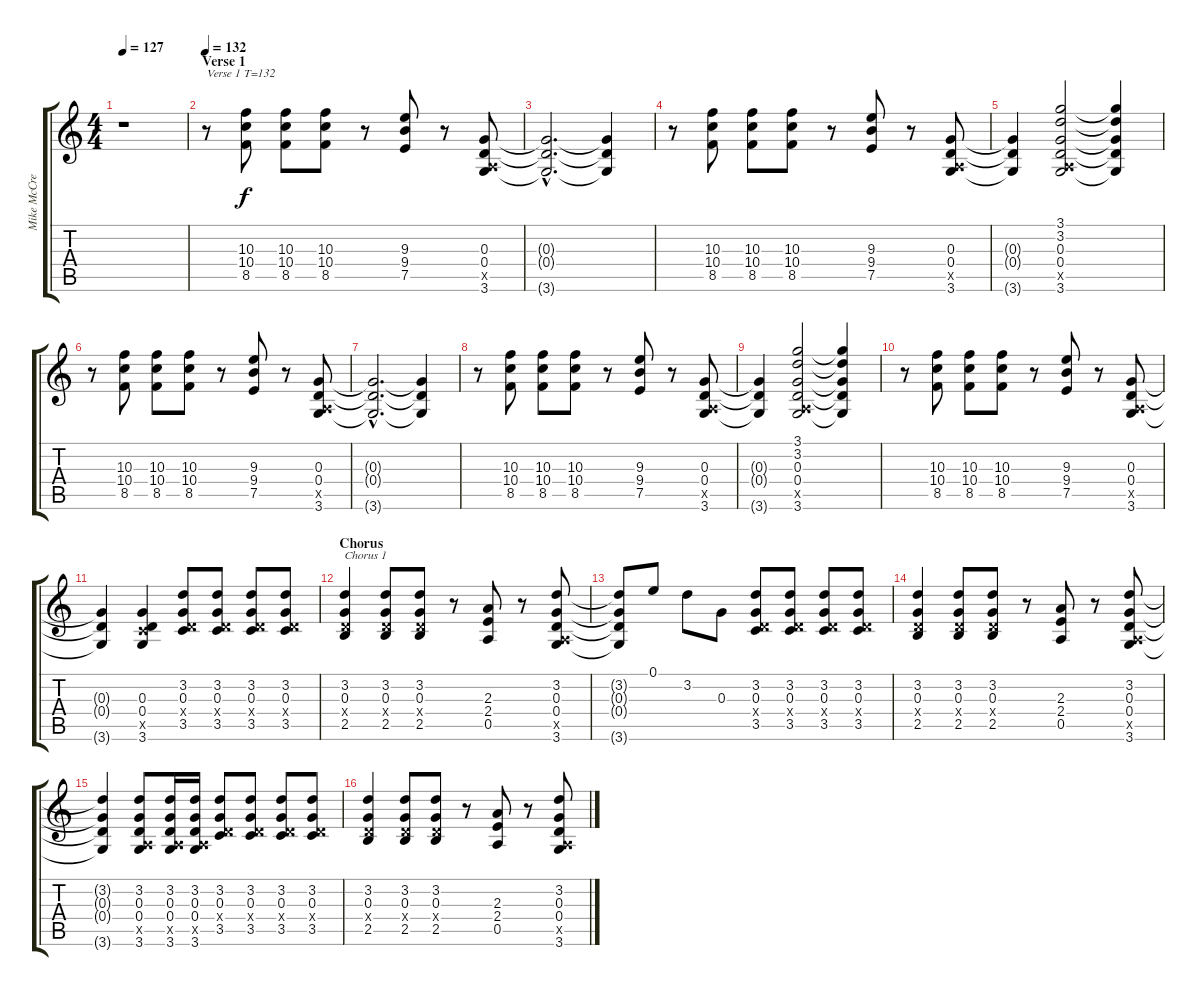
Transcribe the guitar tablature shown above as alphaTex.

\track ("Mike McCready" "Mike McCre") {instrument distortionguitar}
\staff {score tabs}
\tuning (E4 B3 G3 D3 A2 E2) {hide}
\ts (4 4)
\tempo 127
\clef g2
\ks c
r.1{dy f} |
\section ("" "Verse 1")
\tempo 132
r.8{txt "Verse 1 T=132"} (10.3 10.4 8.5).8 (10.3 10.4 8.5).8 (10.3 10.4 8.5).8 r.8 (9.3 9.4 7.5).8 r.8 (0.3 0.4 0.5{x} 3.6).8 |
(0.3{hac t} 0.4{hac t} 3.6{hac t}).2{d} (0.3{t} 0.4{t} 3.6{t}).4 |
r.8 (10.3 10.4 8.5).8 (10.3 10.4 8.5).8 (10.3 10.4 8.5).8 r.8 (9.3 9.4 7.5).8 r.8 (0.3 0.4 0.5{x} 3.6).8 |
(0.3{t} 0.4{t} 3.6{t}).4 (3.1 3.2 0.3 0.4 0.5{x} 3.6).2 (3.1{t} 3.2{t} 0.3{t} 0.4{t} 3.6{t}).4 |
r.8 (10.3 10.4 8.5).8 (10.3 10.4 8.5).8 (10.3 10.4 8.5).8 r.8 (9.3 9.4 7.5).8 r.8 (0.3 0.4 0.5{x} 3.6).8 |
(0.3{hac t} 0.4{hac t} 3.6{hac t}).2{d} (0.3{t} 0.4{t} 3.6{t}).4 |
r.8 (10.3 10.4 8.5).8 (10.3 10.4 8.5).8 (10.3 10.4 8.5).8 r.8 (9.3 9.4 7.5).8 r.8 (0.3 0.4 0.5{x} 3.6).8 |
(0.3{t} 0.4{t} 3.6{t}).4 (3.1 3.2 0.3 0.4 0.5{x} 3.6).2 (3.1{t} 3.2{t} 0.3{t} 0.4{t} 3.6{t}).4 |
r.8 (10.3 10.4 8.5).8 (10.3 10.4 8.5).8 (10.3 10.4 8.5).8 r.8 (9.3 9.4 7.5).8 r.8 (0.3 0.4 0.5{x} 3.6).8 |
(0.3{t} 0.4{t} 3.6{t}).4 (0.3 0.4 3.5{x} 3.6).4 (3.2 0.3 0.4{x} 3.5).8 (3.2 0.3 0.4{x} 3.5).8 (3.2 0.3 0.4{x} 3.5).8 (3.2 0.3 0.4{x} 3.5).8 |
\section ("" "Chorus")
(3.2 0.3 0.4{x} 2.5).4{txt "Chorus 1"} (3.2 0.3 0.4{x} 2.5).8 (3.2 0.3 0.4{x} 2.5).8 r.8 (2.3 2.4 0.5).8 r.8 (3.2 0.3 0.4 0.5{x} 3.6).8 |
(3.2{t} 0.3{t} 0.4{t} 3.6{t}).8 0.1.8 3.2.8 0.3.8 (3.2 0.3 0.4{x} 3.5).8 (3.2 0.3 0.4{x} 3.5).8 (3.2 0.3 0.4{x} 3.5).8 (3.2 0.3 0.4{x} 3.5).8 |
(3.2 0.3 0.4{x} 2.5).4 (3.2 0.3 0.4{x} 2.5).8 (3.2 0.3 0.4{x} 2.5).8 r.8 (2.3 2.4 0.5).8 r.8 (3.2 0.3 0.4 0.5{x} 3.6).8 |
(3.2{t} 0.3{t} 0.4{t} 3.6{t}).4 (3.2 0.3 0.4 0.5{x} 3.6).8 (3.2 0.3 0.4 0.5{x} 3.6).16 (3.2 0.3 0.4 0.5{x} 3.6).16 (3.2 0.3 0.4{x} 3.5).8 (3.2 0.3 0.4{x} 3.5).8 (3.2 0.3 0.4{x} 3.5).8 (3.2 0.3 0.4{x} 3.5).8 |
(3.2 0.3 0.4{x} 2.5).4 (3.2 0.3 0.4{x} 2.5).8 (3.2 0.3 0.4{x} 2.5).8 r.8 (2.3 2.4 0.5).8 r.8 (3.2 0.3 0.4 0.5{x} 3.6).8
